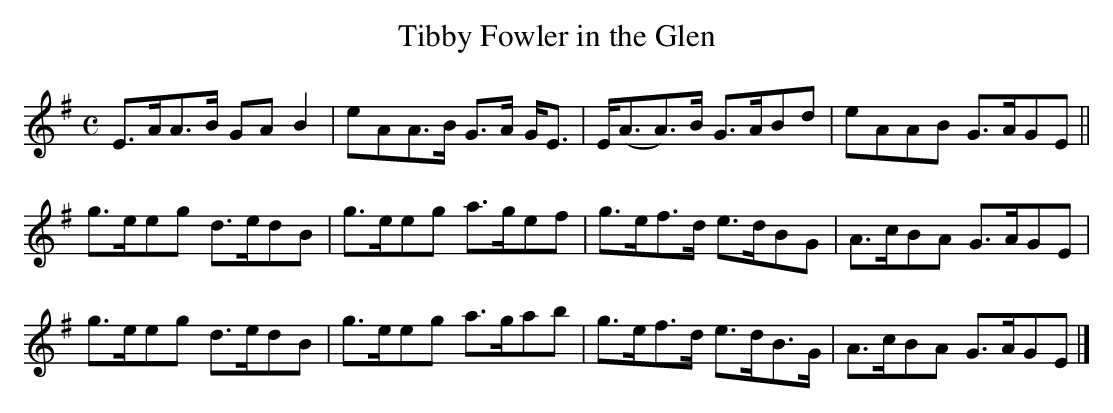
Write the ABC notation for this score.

X:1
T:Tibby Fowler in the Glen
M:C
K:E min
E>AA>B GAB2| eAA>B G>A G<E| E<(AA)>B G>ABd| eAAB G>AGE||
g>eeg d>edB| g>eeg a>gef| g>ef>d e>dBG| A>cBA G>AGE|
g>eeg d>edB| g>eeg a>gab| g>ef>d e>dB>G| A>cBA G>AGE|]
